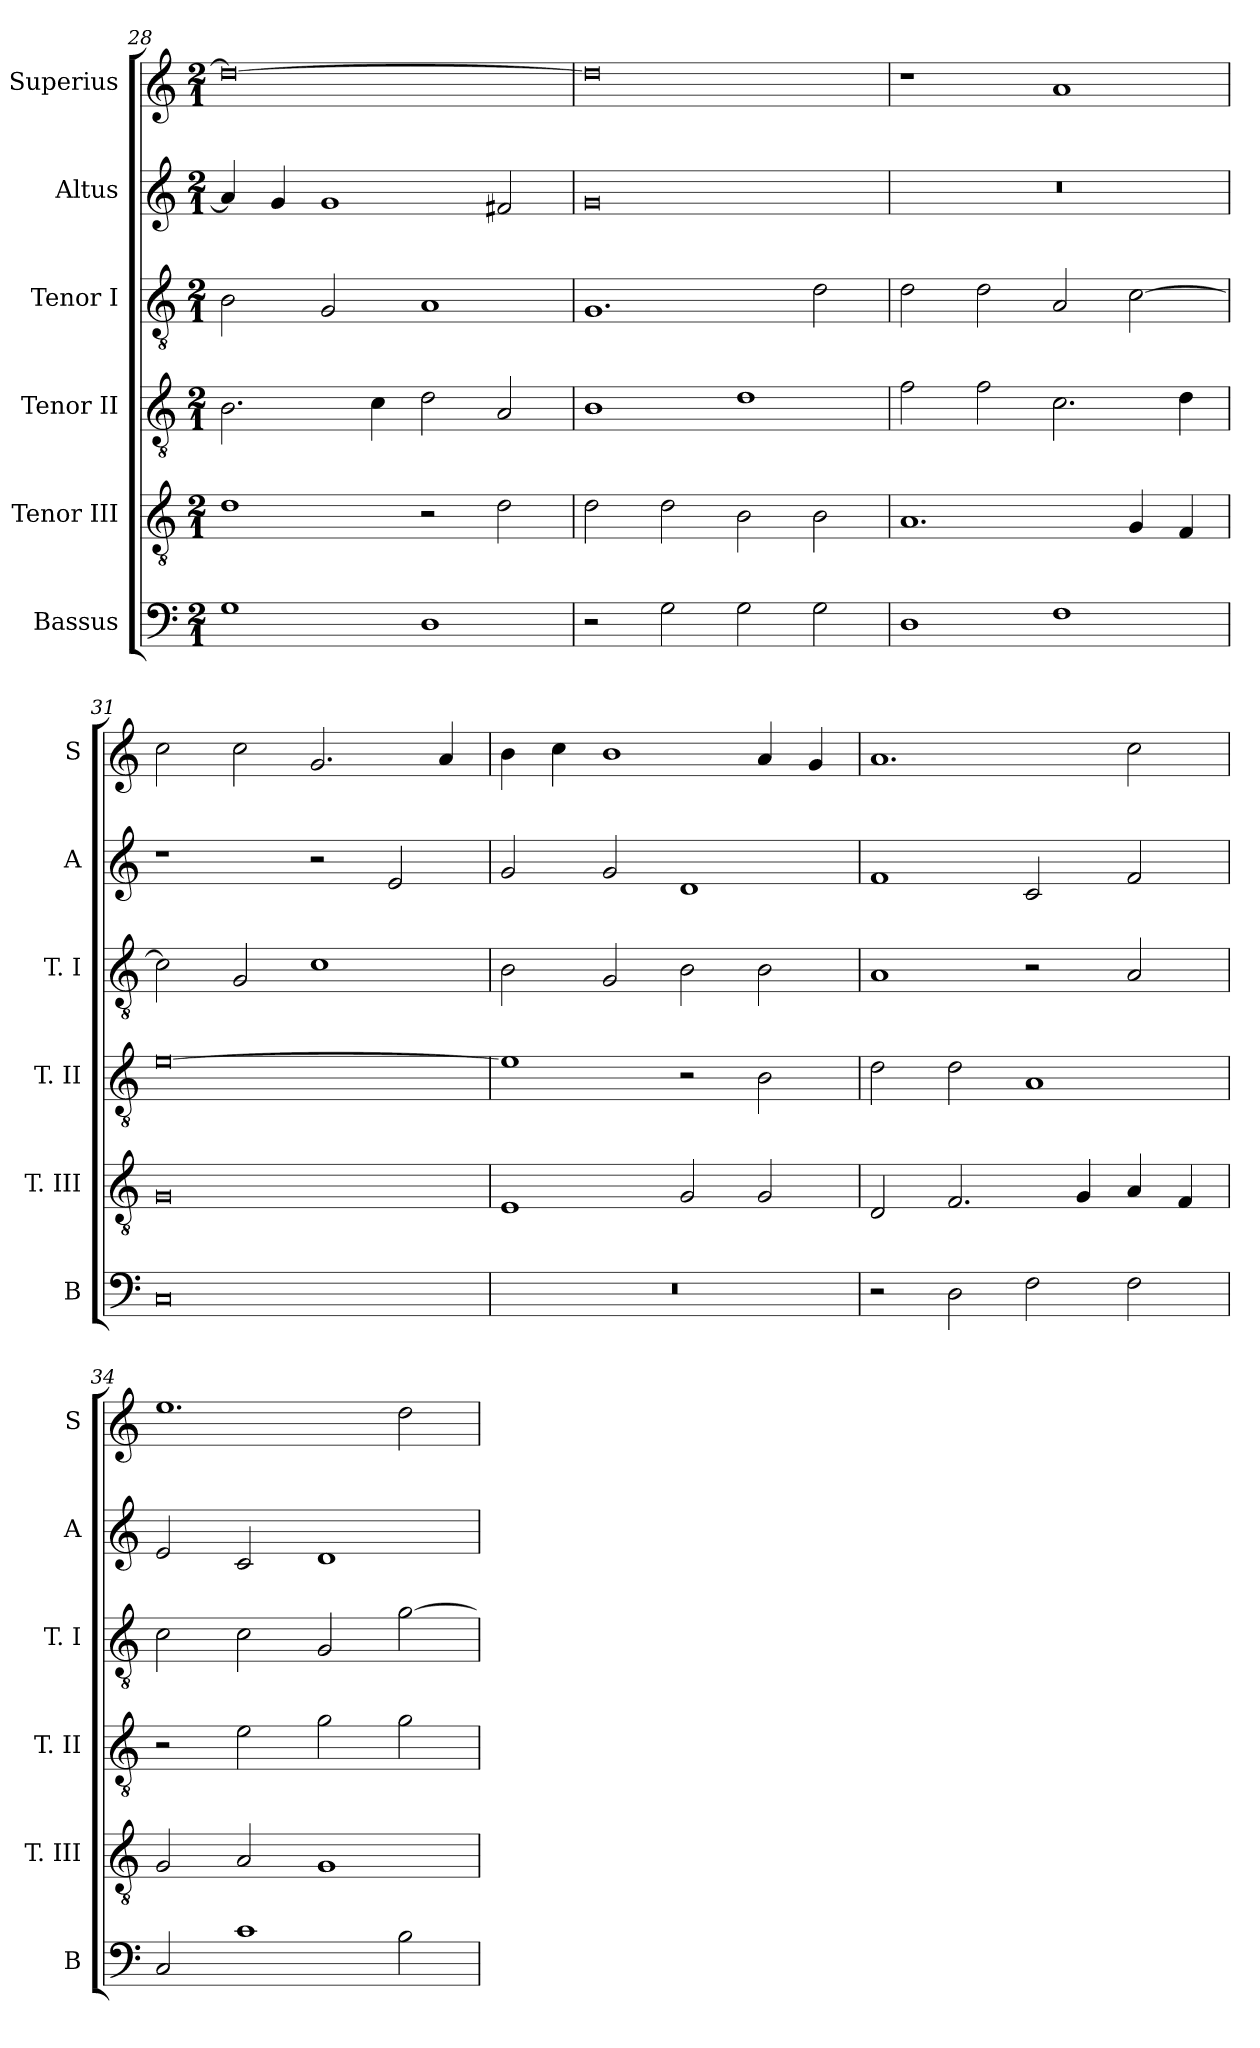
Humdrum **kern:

**kern	**kern	**kern	**kern	**kern	**kern
*part6	*part5	*part4	*part3	*part2	*part1
*staff6	*staff5	*staff4	*staff3	*staff2	*staff1
*I"Bassus	*I"Tenor III	*I"Tenor II	*I"Tenor I	*I"Altus	*I"Superius
*I'B	*I'T. III	*I'T. II	*I'T. I	*I'A	*I'S
*clefF4	*clefGv2	*clefGv2	*clefGv2	*clefG2	*clefG2
*k[]	*k[]	*k[]	*k[]	*k[]	*k[]
*C:	*C:	*C:	*C:	*C:	*C:
*M2/1	*M2/1	*M2/1	*M2/1	*M2/1	*M2/1
=28	=28	=28	=28	=28	=28
1G	1d	2.B	2B	4a]	0dd_
.	.	.	.	4g	.
.	.	.	2G	1g	.
.	.	4c	.	.	.
1D	2r	2d	1A	.	.
.	2d	2A	.	2f#X	.
=29	=29	=29	=29	=29	=29
2r	2d	1B	1.G	0g	0dd]
2G	2d	.	.	.	.
2G	2B	1d	.	.	.
2G	2B	.	2d	.	.
=30	=30	=30	=30	=30	=30
1D	1.A	2f	2d	0r	1r
.	.	2f	2d	.	.
1F	.	2.c	2A	.	1a
.	4G	.	[2c	.	.
.	4F	4d	.	.	.
=31	=31	=31	=31	=31	=31
0C	0G	[0e	2c]	1r	2cc
.	.	.	2G	.	2cc
.	.	.	1c	2r	2.g
.	.	.	.	2e	.
.	.	.	.	.	4a
=32	=32	=32	=32	=32	=32
0r	1E	1e]	2B	2g	4b
.	.	.	.	.	4cc
.	.	.	2G	2g	1b
.	2G	2r	2B	1d	.
.	2G	2B	2B	.	4a
.	.	.	.	.	4g
=33	=33	=33	=33	=33	=33
2r	2D	2d	1A	1f	1.a
2D	2.F	2d	.	.	.
2F	.	1A	2r	2c	.
.	4G	.	.	.	.
2F	4A	.	2A	2f	2cc
.	4F	.	.	.	.
=34	=34	=34	=34	=34	=34
2C	2G	2r	2c	2e	1.ee
1c	2A	2e	2c	2c	.
.	1G	2g	2G	1d	.
2B	.	2g	[2g	.	2dd
=	=	=	=	=	=
*-	*-	*-	*-	*-	*-
